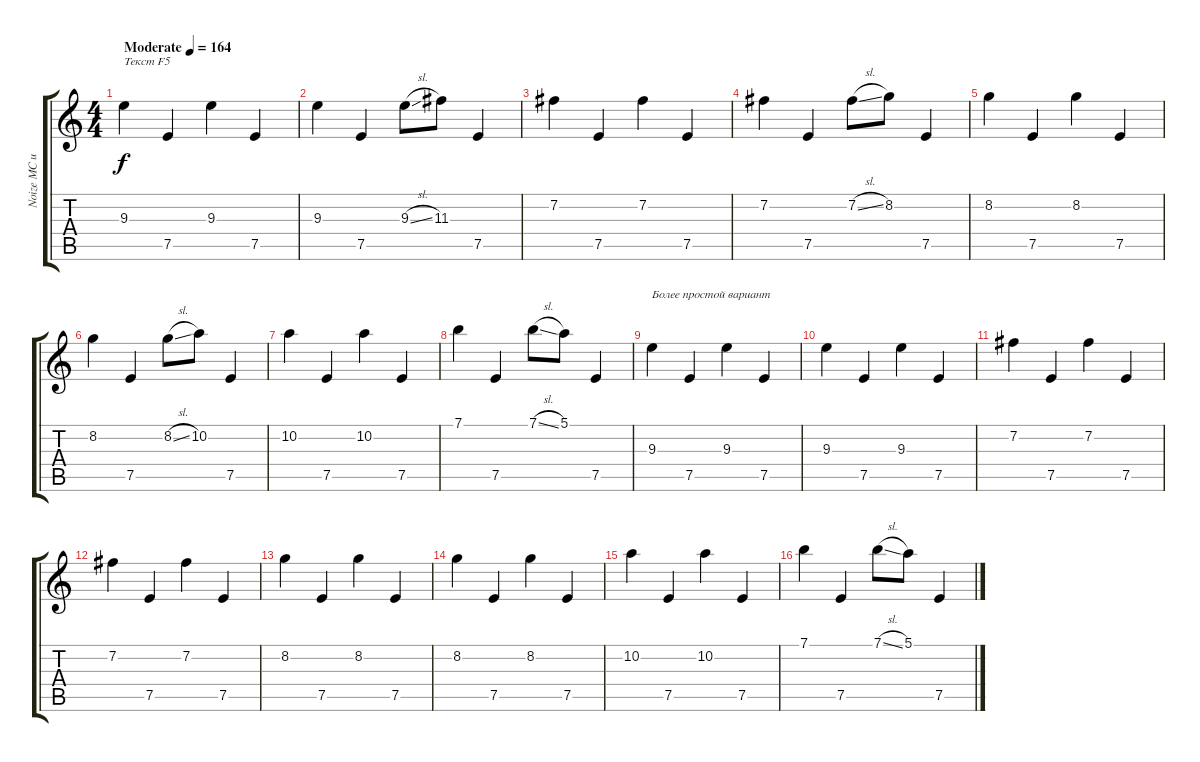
\track ("Noize MC играет в стандарте" "Noize MC и") {instrument electricguitarjazz}
\staff {score tabs}
\tuning (E4 B3 G3 D3 A2 E2) {hide}
\ts (4 4)
\tempo (164 "Moderate")
\clef g2
\ks c
9.3.4{txt "Текст F5" dy f instrument electricguitarjazz} 7.5.4 9.3.4 7.5.4 |
9.3.4 7.5.4 9.3{sl}.8 11.3.8 7.5.4 |
7.2.4 7.5.4 7.2.4 7.5.4 |
7.2.4 7.5.4 7.2{sl}.8 8.2.8 7.5.4 |
8.2.4 7.5.4 8.2.4 7.5.4 |
8.2.4 7.5.4 8.2{sl}.8 10.2.8 7.5.4 |
10.2.4 7.5.4 10.2.4 7.5.4 |
7.1.4 7.5.4 7.1{sl}.8 5.1.8 7.5.4 |
9.3.4{txt "Более простой вариант"} 7.5.4 9.3.4 7.5.4 |
9.3.4 7.5.4 9.3.4 7.5.4 |
7.2.4 7.5.4 7.2.4 7.5.4 |
7.2.4 7.5.4 7.2.4 7.5.4 |
8.2.4 7.5.4 8.2.4 7.5.4 |
8.2.4 7.5.4 8.2.4 7.5.4 |
10.2.4 7.5.4 10.2.4 7.5.4 |
7.1.4 7.5.4 7.1{sl}.8 5.1.8 7.5.4
